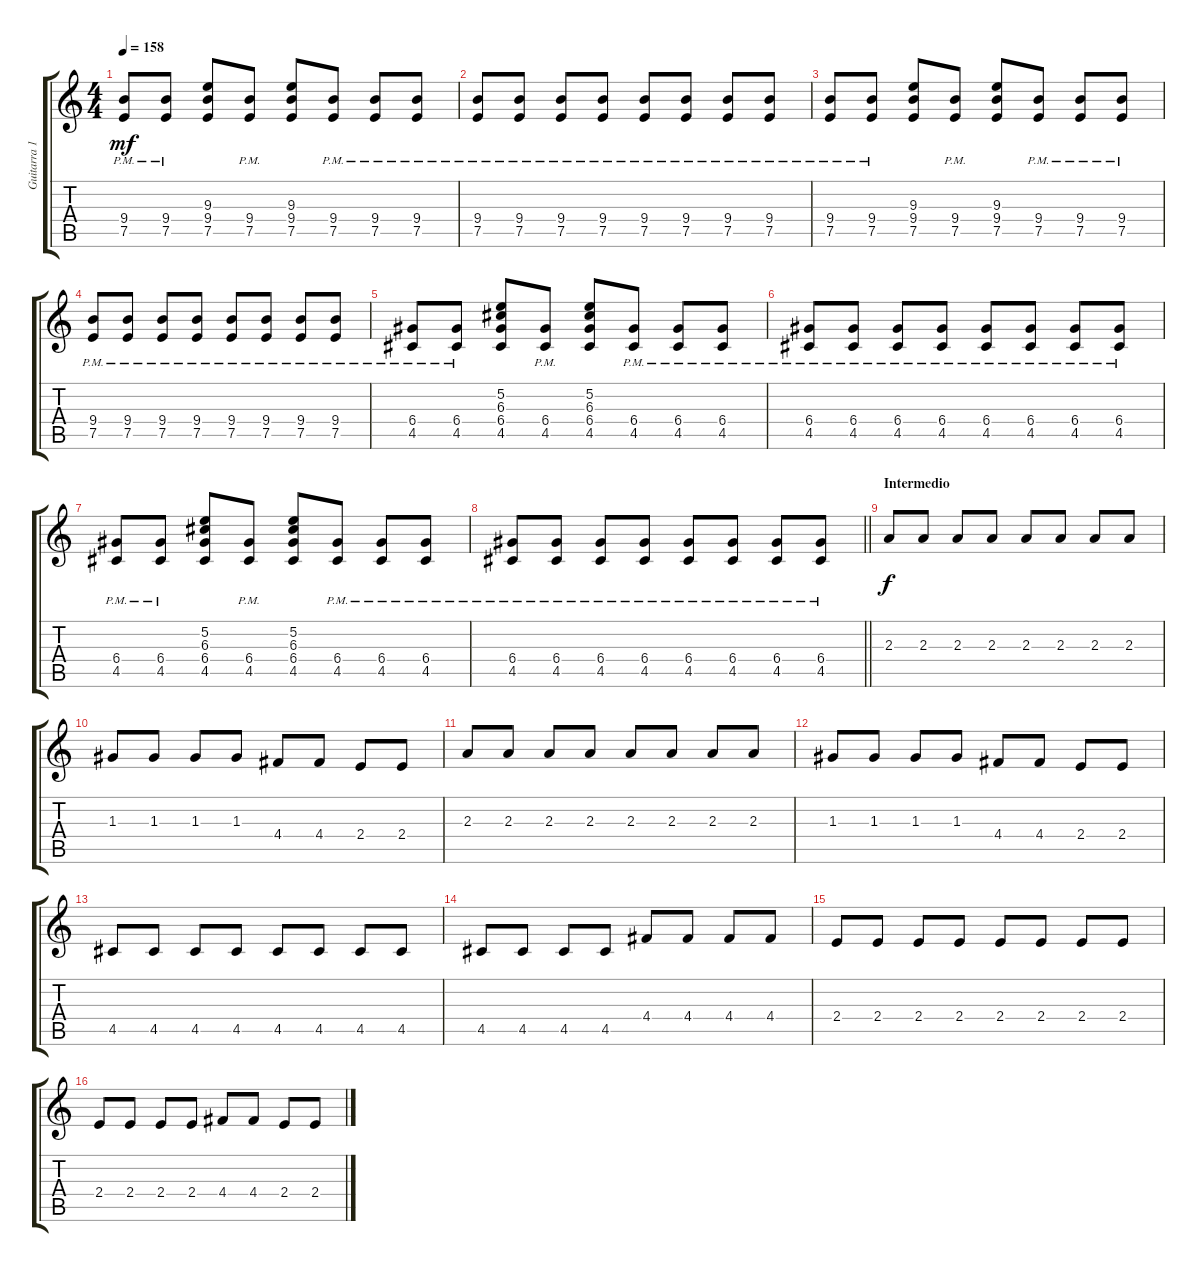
\track ("Guitarra 1" "Guitarra 1") {instrument overdrivenguitar}
\staff {score tabs}
\tuning (E4 B3 G3 D3 A2 E2) {hide}
\ts (4 4)
\tempo 158
\clef g2
\ks c
(9.4{pm} 7.5{pm}).8{dy mf} (9.4{pm} 7.5{pm}).8 (9.3 9.4 7.5).8 (9.4{pm} 7.5{pm}).8 (9.3 9.4 7.5).8 (9.4{pm} 7.5{pm}).8 (9.4{pm} 7.5{pm}).8 (9.4{pm} 7.5{pm}).8 |
(9.4{pm} 7.5{pm}).8 (9.4{pm} 7.5{pm}).8 (9.4{pm} 7.5{pm}).8 (9.4{pm} 7.5{pm}).8 (9.4{pm} 7.5{pm}).8 (9.4{pm} 7.5{pm}).8 (9.4{pm} 7.5{pm}).8 (9.4{pm} 7.5{pm}).8 |
(9.4{pm} 7.5{pm}).8 (9.4{pm} 7.5{pm}).8 (9.3 9.4 7.5).8 (9.4{pm} 7.5{pm}).8 (9.3 9.4 7.5).8 (9.4{pm} 7.5{pm}).8 (9.4{pm} 7.5{pm}).8 (9.4{pm} 7.5{pm}).8 |
(9.4{pm} 7.5{pm}).8 (9.4{pm} 7.5{pm}).8 (9.4{pm} 7.5{pm}).8 (9.4{pm} 7.5{pm}).8 (9.4{pm} 7.5{pm}).8 (9.4{pm} 7.5{pm}).8 (9.4{pm} 7.5{pm}).8 (9.4{pm} 7.5{pm}).8 |
(6.4{pm} 4.5{pm}).8 (6.4{pm} 4.5{pm}).8 (5.2 6.3 6.4 4.5).8 (6.4{pm} 4.5{pm}).8 (5.2 6.3 6.4 4.5).8 (6.4{pm} 4.5{pm}).8 (6.4{pm} 4.5{pm}).8 (6.4{pm} 4.5{pm}).8 |
(6.4{pm} 4.5{pm}).8 (6.4{pm} 4.5{pm}).8 (6.4{pm} 4.5{pm}).8 (6.4{pm} 4.5{pm}).8 (6.4{pm} 4.5{pm}).8 (6.4{pm} 4.5{pm}).8 (6.4{pm} 4.5{pm}).8 (6.4{pm} 4.5{pm}).8 |
(6.4{pm} 4.5{pm}).8 (6.4{pm} 4.5{pm}).8 (5.2 6.3 6.4 4.5).8 (6.4{pm} 4.5{pm}).8 (5.2 6.3 6.4 4.5).8 (6.4{pm} 4.5{pm}).8 (6.4{pm} 4.5{pm}).8 (6.4{pm} 4.5{pm}).8 |
\barLineRight lightlight
(6.4{pm} 4.5{pm}).8 (6.4{pm} 4.5{pm}).8 (6.4{pm} 4.5{pm}).8 (6.4{pm} 4.5{pm}).8 (6.4{pm} 4.5{pm}).8 (6.4{pm} 4.5{pm}).8 (6.4{pm} 4.5{pm}).8 (6.4{pm} 4.5{pm}).8 |
\section ("" "Intermedio")
2.3.8{dy f} 2.3.8 2.3.8 2.3.8 2.3.8 2.3.8 2.3.8 2.3.8 |
1.3.8 1.3.8 1.3.8 1.3.8 4.4.8 4.4.8 2.4.8 2.4.8 |
2.3.8 2.3.8 2.3.8 2.3.8 2.3.8 2.3.8 2.3.8 2.3.8 |
1.3.8 1.3.8 1.3.8 1.3.8 4.4.8 4.4.8 2.4.8 2.4.8 |
4.5.8 4.5.8 4.5.8 4.5.8 4.5.8 4.5.8 4.5.8 4.5.8 |
4.5.8 4.5.8 4.5.8 4.5.8 4.4.8 4.4.8 4.4.8 4.4.8 |
2.4.8 2.4.8 2.4.8 2.4.8 2.4.8 2.4.8 2.4.8 2.4.8 |
2.4.8 2.4.8 2.4.8 2.4.8 4.4.8 4.4.8 2.4.8 2.4.8
